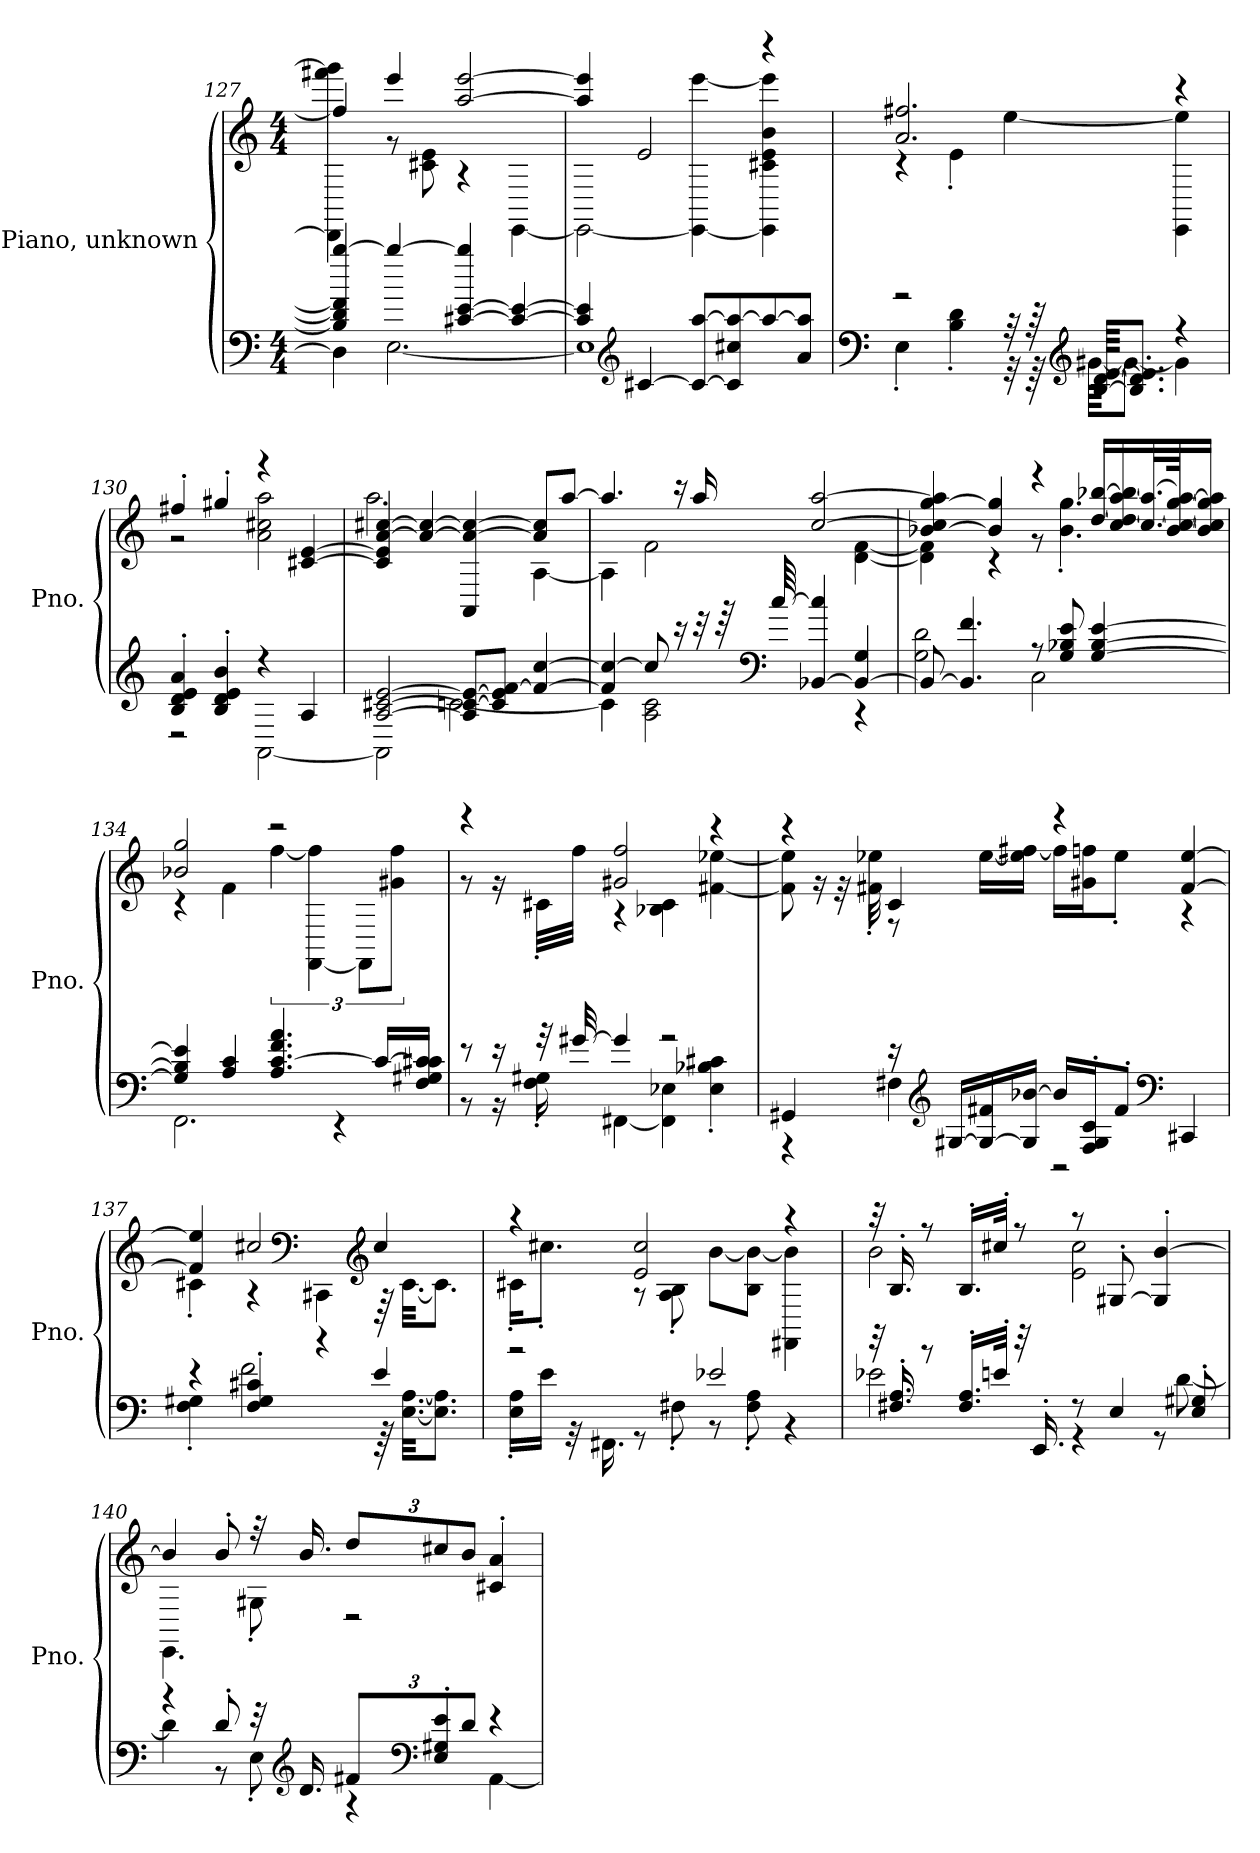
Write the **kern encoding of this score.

**kern	**kern
*part1	*part1
*staff2	*staff1
*I"Piano, unknown	*
*I'Pno.	*
*clefF4	*clefG2
*k[]	*k[]
*M4/4	*M4/4
=127	=127
*^	*^
4B/] 4d/] 4f#/] [4bb/	4D\]	4ff#/]	4DD\] 4fff#X\ 4ggg#\]
4bb/_	[2.E\	4eee/	8r
.	.	.	8c#X\ 8e\
[4c#X/ [4e/ 4bb/]	.	[2aa/ [2eee/	4r
4c#/_ 4e/_	.	.	[4EE\
!!LO:LB:g=z	!!
=128	=128	=128	=128
4c#/] 4e/]	1E]	4aa/] 4eee/]	2EE\_
*clefG2	*	*	*
[4c#X/	.	2e/	.
8c#/_ [8aa/L	.	.	4EE\_ [4eee\
8c#/] 8cc#X/ 8aa/_	.	.	.
8aa/_	.	4r	4EE\] 4c#X\ 4e\ 4b\ 4eee\]
8a/ 8aa/]J	.	.	.
=129	=129	=129	=129
*clefF4	*	*	*
2r	4E'\	2.a/ 2.ff#X/	4r
.	4B\' 4d\'	.	4e'\
32r	32r	.	[4ee\
64r	64r	.	.
*clefG2	*	*	*
[64B/ [64d/ [64e/KKKL	[64g#X\KKKL	.	.
8.B/] 8.d/] 8.e/]J	8.g#\J_	.	.
4r	4g#\]	4r	4EE\ 4ee\]
=130	=130	=130	=130
4B/' 4d/' 4e/' 4a/'	2r	4ff#X'/	2r
4B/' 4d/' 4e/' 4b/'	.	4gg#X'/	.
4r	[2AA\	4r	2a\ 2cc#X\ 2aa\
4A/	.	[4c#X/ [4e/	.
!!LO:PB:g=z	!!
=131	=131	=131	=131
[2A/ [2c#X/ [2e/	2AA\]	4c#/] 4e/] [4a/ [4cc#X/	2.aa\
.	.	4a/_ 4cc#/_	.
8A/] 8c#/_ 8e/_L	[2cn\	4AA/ 4a/_ 4cc#/_	.
8c#/] 8e/] [8f/J	.	.	.
4f/_ [4cc/	.	8a/] 8cc#/]L	[4A\
.	.	[8aa/J	.
=132	=132	=132	=132
4f/] 4cc/_	4c\]	4.aa/]	4A\]
8cc/]	2A\ 2c\	.	2f\
16r	.	16r	.
32r	.	16aa/	.
64r	.	.	.
*clefF4	*	*	*
[64cc/	.	.	.
[4BB-X/ 4cc/]	.	[2cc/ [2aa/	.
4BB-/_ 4G/	4r	.	[4d\ [4f\
=133	=133	=133	=133
8BB-/_	2G\ 2d\	[4b-X/ 4cc/] [4gg/ 4aa/]	4d\] 4f\]
4.BB-/] 4.f/	.	.	.
.	.	4b-/] 4gg/]	4r
8r	2C\	4r	8r
8G/ 8B-X/ 8e/	.	.	4.b-\' 4.gg\'
[4G/ [4B-/ [4e/	.	[16dd/ [16bb-X/LL	.
.	.	[16cc/ 16dd/] [16aa/ 16bb-/]	.
.	.	32.cc/_ 32.aa/_L	.
.	.	[64b-/ 64cc/_ [64gg/ 64aa/_JK	.
.	.	16b-/] 16cc/] 16gg/] 16aa/]JJ	.
!!LO:LB:g=z	!!
=134	=134	=134	=134
4G/] 4B-/] 4e/]	2.FF\	2b-X/ 2gg/	4r
4A/ 4c/	.	.	4f\
4.A/ [4.c/ 4.f/ 4.a/	.	2r	[6ff\
.	.	.	[6FF\ 6ff\]
.	4r	.	.
.	.	.	12FF\L]
16c/LL_	.	.	.
.	.	.	12g#X\ 12ff\J
16F/ 16G#X/ 16c/] 16c#X/JJ	.	.	.
=135	=135	=135	=135
8r	8r	4r	8r
16r	16r	.	16r
32r	16F\' 16G#X\'	.	32c#X'\LLL
[32g#X/	.	.	32ff\JJJ
4g#/]	[4FF#X\	2g#X/ 2ff/	4r
2r	4FF#\] 4E-X\	.	4B-X\ 4c#\
.	4E-\' 4B-X\' 4c#X\'	4r	[4f#X\ [4ee-X\
!!LO:LB:g=z	!!
=136	=136	=136	=136
4GG#X/	4r	4r	8f#\] 8ee-\]
.	.	.	16r
.	.	.	32r
.	.	.	32f#X\' 32ee-X\'
16r	4F#X\	4c/	8r
*clefG2	*	*	*
[16G#X/LL	.	.	.
16G#/_ 16f#X/	.	.	[16ee-\LL
16G#/] [16b-X/JJ	.	.	16ee-\] [16ff#X\JJ
16b-/LL]	2r	4r	16ff#\LL]
16F#/' 16G#/' 16c/'J	.	.	16g#X\ 16ffn\J
8f#'/J	.	.	8ee-'\J
*clefF4	*	*	*
4CC#X/	.	[4f#/ [4ee-/	4r
=137	=137	=137	=137
4r	4F\' 4G#X\'	4f#/] 4ee-/]	4c#X'\
4F/' 4G#/' 4c#X/'	2f\	2cc#X/	4r
*	*	*clefF4	*
4r	.	.	4CC#X\
*	*	*clefG2	*
4e/	64r	4cc#/	64r
.	[32.E\ [32.A\KKL	.	[32.c#\KKL
.	8.E\] 8.A\]J	.	8.c#\J]
!!LO:LB:g=z	!!
=138	=138	=138	=138
2r	16E\' 16A\'LL	4r	16c#X'\KL
.	16e\JJ	.	8.cc#X'\J
.	32r	.	.
.	16.FF#X\	.	.
.	8r	2e/ 2cc#/	8r
.	8F#X'\	.	8A\' 8B\'
2e-X/	8r	.	[8b\L
.	8F#\' 8A\'	.	8B\ 8b\_J
.	4r	4r	4FF#X\ 4b\]
=139	=139	=139	=139
32r	2e-X\	32r	2b\
16.F#X/' 16.A/'	.	16.B'/	.
8r	.	8r	.
16.F#/' 16.A/'LL	.	16.B'/LL	.
32en'/JJk	.	32cc#X'/JJk	.
32r	.	8r	.
16.EE'/	.	.	.
8r	4r	8r	2e\ 2cc#\
4E/	.	[8G#X'/	.
.	8r	4G#/]' [4b/'	.
8E/' 8G#X/'	[8d\	.	.
!!LO:LB:g=z	!!
=140	=140	=140	=140
4r	4d\]	4b/]	4.EE\
8d'/	8r	8b'/	.
32r	8E'\	32r	8G#X'\
*clefG2	*	*	*
16.d/	.	16.b/	.
*Xbrackettup	*	*Xbrackettup	*
12f#X/L	4r	12dd/L	2r
*clefF4	*	*	*
12E/' 12G#X/' 12e/'	.	12cc#X/	.
12d/J	.	12b/J	.
4r	[4AA\	4c#X/' 4a/'	.
*v	*v	*	*
*	*v	*v
=	=
*-	*-
